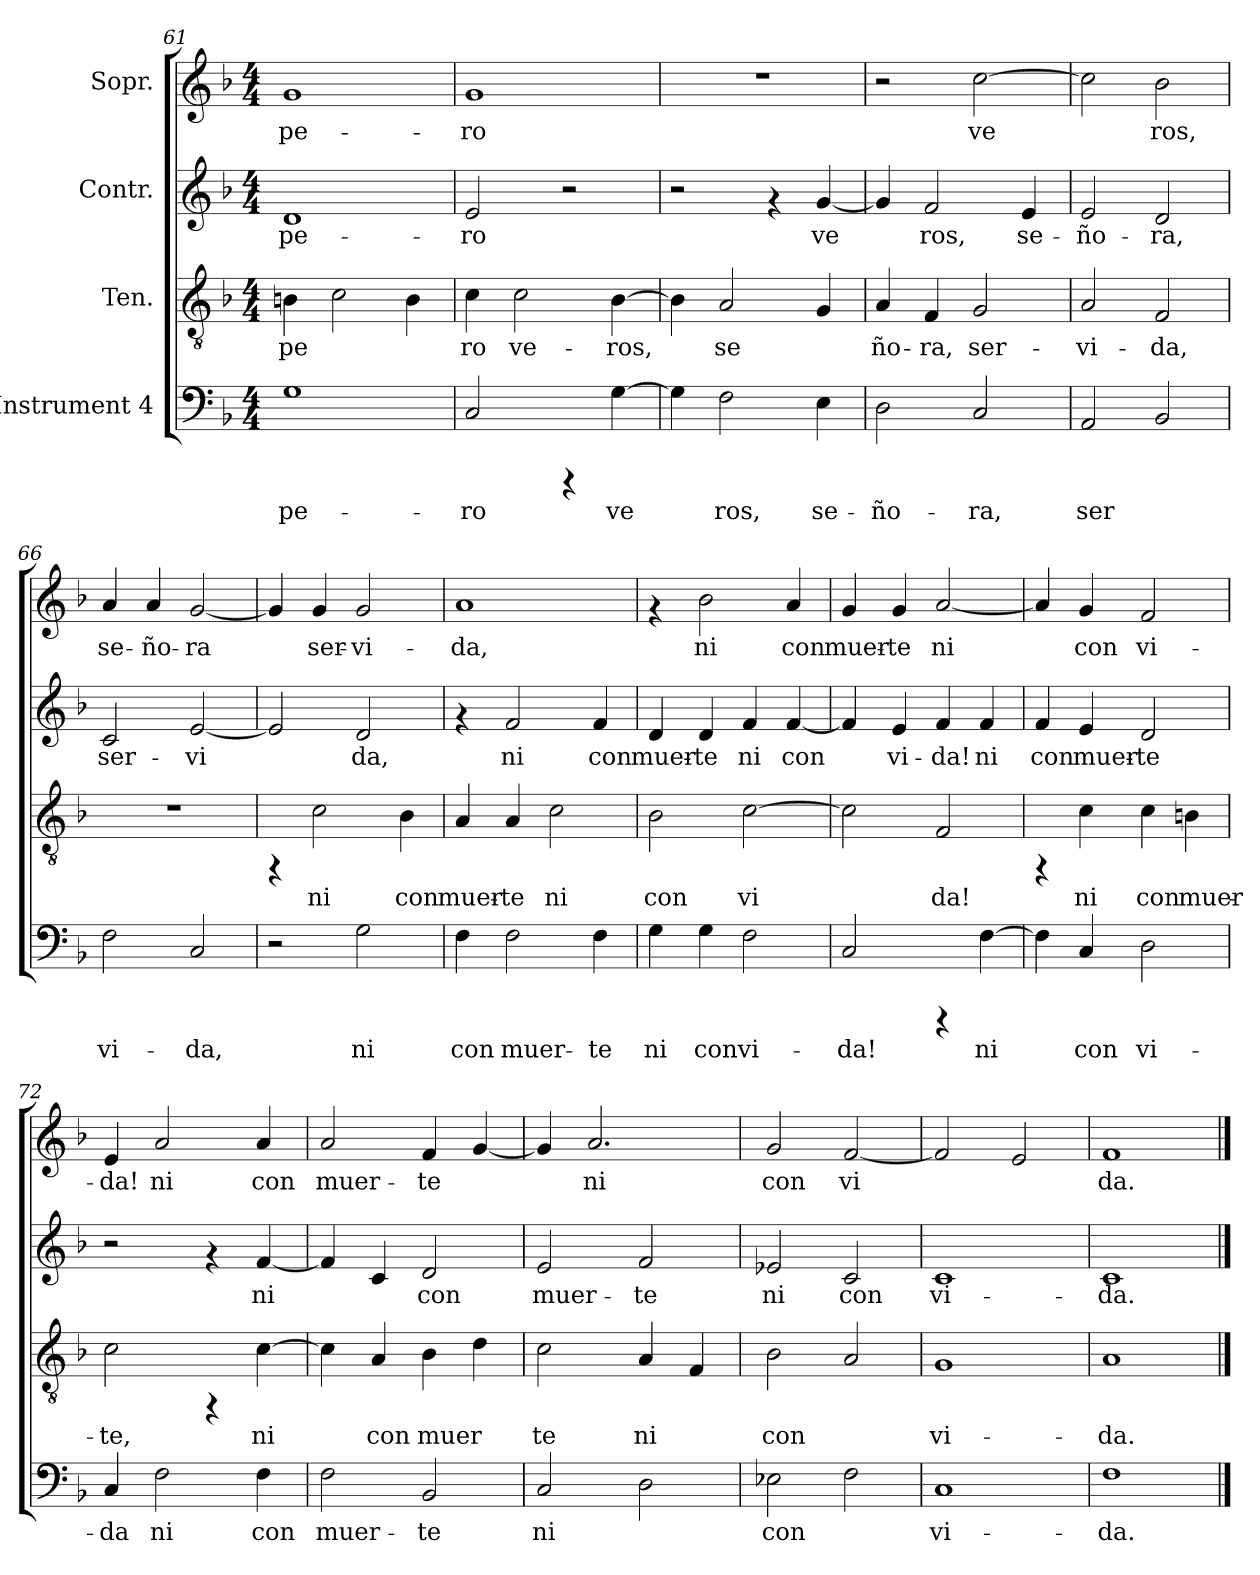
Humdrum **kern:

**kern	**text	**kern	**text	**kern	**text	**kern	**text
*part4	*part4	*part3	*part3	*part2	*part2	*part1	*part1
*staff4	*staff4	*staff3	*staff3	*staff2	*staff2	*staff1	*staff1
*I"Instrument 4	*	*I"Ten.	*	*I"Contr.	*	*I"Sopr.	*
*clefF4	*	*clefGv2	*	*clefG2	*	*clefG2	*
*k[b-]	*	*k[b-]	*	*k[b-]	*	*k[b-]	*
*F:	*	*F:	*	*F:	*	*F:	*
*M4/4	*	*M4/4	*	*M4/4	*	*M4/4	*
=61	=61	=61	=61	=61	=61	=61	=61
!	!LO:LY:b:cj	!	!LO:LY:b:cj	!	!LO:LY:b:cj	!	!LO:LY:b:cj
1G	-pe-	4Bn\	-pe-	1d	-pe-	1g	-pe-
!	!	!	!LO:LY:b:cj	!	!	!	!
.	.	2c\	--	.	.	.	.
!	!	!	!LO:LY:b:cj	!	!	!	!
.	.	4B\	--	.	.	.	.
=62	=62	=62	=62	=62	=62	=62	=62
!	!LO:LY:b:cj	!	!LO:LY:b:cj	!	!LO:LY:b:cj	!	!LO:LY:b:cj
2C/	-ro	4c\	-ro	2e/	-ro	1g	-ro
!	!	!	!LO:LY:b:cj	!	!	!	!
.	.	2c\	ve-	.	.	.	.
4rCCC	.	.	.	2r	.	.	.
!	!LO:LY:b:cj	!	!LO:LY:b:cj	!	!	!	!
[>4G\	ve-	[>4B-\	-ros,	.	.	.	.
=63	=63	=63	=63	=63	=63	=63	=63
!	!LO:LY:b:cj	!	!LO:LY:b:cj	!	!	!	!
4G\]	--	4B-\]	.	2r	.	1r	.
!	!LO:LY:b:cj	!	!LO:LY:b:cj	!	!	!	!
2F\	-ros,	2A/	se-	.	.	.	.
.	.	.	.	4rf	.	.	.
!	!LO:LY:b:cj	!	!LO:LY:b:cj	!	!LO:LY:b:cj	!	!
4E\	se-	4G/	--	[<4g/	ve-	.	.
=64	=64	=64	=64	=64	=64	=64	=64
!	!LO:LY:b:cj	!	!LO:LY:b:cj	!	!LO:LY:b:cj	!	!
2D\	-ño-	4A/	-ño-	4g/]	--	2r	.
!	!	!	!LO:LY:b:cj	!	!LO:LY:b:cj	!	!
.	.	4F/	-ra,	2f/	-ros,	.	.
!	!LO:LY:b:cj	!	!LO:LY:b:cj	!	!	!	!LO:LY:b:cj
2C/	-ra,	2G/	ser-	.	.	[>2cc\	ve-
!	!	!	!	!	!LO:LY:b:cj	!	!
.	.	.	.	4e/	se-	.	.
=65	=65	=65	=65	=65	=65	=65	=65
!	!LO:LY:b:cj	!	!LO:LY:b:cj	!	!LO:LY:b:cj	!	!LO:LY:b:cj
2AA/	ser-	2A/	-vi-	2e/	-ño-	2cc\]	--
!	!LO:LY:b:cj	!	!LO:LY:b:cj	!	!LO:LY:b:cj	!	!LO:LY:b:cj
2BB-/	--	2F/	-da,	2d/	-ra,	2b-\	-ros,
!!LO:LB:g=z
=66	=66	=66	=66	=66	=66	=66	=66
!	!LO:LY:b:cj	!	!	!	!LO:LY:b:cj	!	!LO:LY:b:cj
2F\	-vi-	1r	.	2c/	ser-	4a/	se-
!	!	!	!	!	!	!	!LO:LY:b:cj
.	.	.	.	.	.	4a/	-ño-
!	!LO:LY:b:cj	!	!	!	!LO:LY:b:cj	!	!LO:LY:b:cj
2C/	-da,	.	.	[<2e/	-vi-	[<2g/	-ra-
=67	=67	=67	=67	=67	=67	=67	=67
!	!	!	!	!	!LO:LY:b:cj	!	!LO:LY:b:cj
2r	.	4rFF	.	2e/]	--	4g/]	--
!	!	!	!LO:LY:b:cj	!	!	!	!LO:LY:b:cj
.	.	2c\	ni	.	.	4g/	-ser-
!	!LO:LY:b:cj	!	!	!	!LO:LY:b:cj	!	!LO:LY:b:cj
2G\	ni	.	.	2d/	-da,	2g/	-vi-
!	!	!	!LO:LY:b:cj	!	!	!	!
.	.	4B-\	con	.	.	.	.
=68	=68	=68	=68	=68	=68	=68	=68
!	!LO:LY:b:cj	!	!LO:LY:b:cj	!	!	!	!LO:LY:b:cj
4F\	con	4A/	muer-	4rf	.	1a	-da,
!	!LO:LY:b:cj	!	!LO:LY:b:cj	!	!LO:LY:b:cj	!	!
2F\	muer-	4A/	-te	2f/	ni	.	.
!	!	!	!LO:LY:b:cj	!	!	!	!
.	.	2c\	ni	.	.	.	.
!	!LO:LY:b:cj	!	!	!	!LO:LY:b:cj	!	!
4F\	-te	.	.	4f/	con	.	.
=69	=69	=69	=69	=69	=69	=69	=69
!	!LO:LY:b:cj	!	!LO:LY:b:cj	!	!LO:LY:b:cj	!	!
4G\	ni	2B-\	con	4d/	muer-	4rf	.
!	!LO:LY:b:cj	!	!	!	!LO:LY:b:cj	!	!LO:LY:b:cj
4G\	con	.	.	4d/	-te	2b-\	ni
!	!LO:LY:b:cj	!	!LO:LY:b:cj	!	!LO:LY:b:cj	!	!
2F\	vi-	[>2c\	vi-	4f/	ni	.	.
!	!	!	!	!	!LO:LY:b:cj	!	!LO:LY:b:cj
.	.	.	.	[<4f/	con	4a/	con
=70	=70	=70	=70	=70	=70	=70	=70
!	!LO:LY:b:cj	!	!LO:LY:b:cj	!	!LO:LY:b:cj	!	!LO:LY:b:cj
2C/	-da!	2c\]	--	4f/]	.	4g/	muer-
!	!	!	!	!	!LO:LY:b:cj	!	!LO:LY:b:cj
.	.	.	.	4e/	vi-	4g/	-te
!	!	!	!LO:LY:b:cj	!	!LO:LY:b:cj	!	!LO:LY:b:cj
4rCCC	.	2F/	-da!	4f/	-da!	[<2a/	ni-
!	!LO:LY:b:cj	!	!	!	!LO:LY:b:cj	!	!
[>4F\	ni-	.	.	4f/	ni	.	.
=71	=71	=71	=71	=71	=71	=71	=71
!	!LO:LY:b:cj	!	!	!	!LO:LY:b:cj	!	!LO:LY:b:cj
4F\]	--	4rFF	.	4f/	con	4a/]	--
!	!LO:LY:b:cj	!	!LO:LY:b:cj	!	!LO:LY:b:cj	!	!LO:LY:b:cj
4C/	-con	4c\	ni	4e/	muer-	4g/	-con
!	!LO:LY:b:cj	!	!LO:LY:b:cj	!	!LO:LY:b:cj	!	!LO:LY:b:cj
2D\	vi-	4c\	con	2d/	-te	2f/	vi-
!	!	!	!LO:LY:b:cj	!	!	!	!
.	.	4Bn\	muer-	.	.	.	.
!!LO:PB:g=z
=72	=72	=72	=72	=72	=72	=72	=72
!	!LO:LY:b:cj	!	!LO:LY:b:cj	!	!	!	!LO:LY:b:cj
4C/	-da	2c\	-te,	2r	.	4e/	-da!
!	!LO:LY:b:cj	!	!	!	!	!	!LO:LY:b:cj
2F\	ni	.	.	.	.	2a/	ni
.	.	4rFF	.	4rf	.	.	.
!	!LO:LY:b:cj	!	!LO:LY:b:cj	!	!LO:LY:b:cj	!	!LO:LY:b:cj
4F\	con	[>4c\	ni	[<4f/	ni	4a/	con
=73	=73	=73	=73	=73	=73	=73	=73
!	!LO:LY:b:cj	!	!LO:LY:b:cj	!	!LO:LY:b:cj	!	!LO:LY:b:cj
2F\	muer-	4c\]	.	4f/]	.	2a/	muer-
!	!	!	!LO:LY:b:cj	!	!LO:LY:b:cj	!	!
.	.	4A/	con	4c/	.	.	.
!	!LO:LY:b:cj	!	!LO:LY:b:cj	!	!LO:LY:b:cj	!	!LO:LY:b:cj
2BB-/	-te	4B-\	muer-	2d/	con	4f/	-te-
!	!	!	!LO:LY:b:cj	!	!	!	!LO:LY:b:cj
.	.	4d\	--	.	.	[<4g/	--
=74	=74	=74	=74	=74	=74	=74	=74
!	!LO:LY:b:cj	!	!LO:LY:b:cj	!	!LO:LY:b:cj	!	!LO:LY:b:cj
2C/	ni	2c\	-te	2e/	muer-	4g/]	--
!	!	!	!	!	!	!	!LO:LY:b:cj
.	.	.	.	.	.	2.a/	-ni
!	!LO:LY:b:cj	!	!LO:LY:b:cj	!	!LO:LY:b:cj	!	!
2D\	.	4A/	ni-	2f/	-te	.	.
!	!	!	!LO:LY:b:cj	!	!	!	!
.	.	4F/	--	.	.	.	.
=75	=75	=75	=75	=75	=75	=75	=75
!	!LO:LY:b:cj	!	!LO:LY:b:cj	!	!LO:LY:b:cj	!	!LO:LY:b:cj
2E-X\	con-	2B-\	-con-	2e-X/	ni	2g/	con
!	!LO:LY:b:cj	!	!LO:LY:b:cj	!	!LO:LY:b:cj	!	!LO:LY:b:cj
2F\	--	2A/	--	2c/	con	[<2f/	vi-
=76	=76	=76	=76	=76	=76	=76	=76
!	!LO:LY:b:cj	!	!LO:LY:b:cj	!	!LO:LY:b:cj	!	!LO:LY:b:cj
1C	-vi-	1G	-vi-	1c	vi-	2f/]	--
!	!	!	!	!	!	!	!LO:LY:b:cj
.	.	.	.	.	.	2e/	--
=77	=77	=77	=77	=77	=77	=77	=77
!	!LO:LY:b:cj	!	!LO:LY:b:cj	!	!LO:LY:b:cj	!	!LO:LY:b:cj
1F	-da.	1A	-da.	1c	-da.	1f	-da.
==	==	==	==	==	==	==	==
*-	*-	*-	*-	*-	*-	*-	*-
